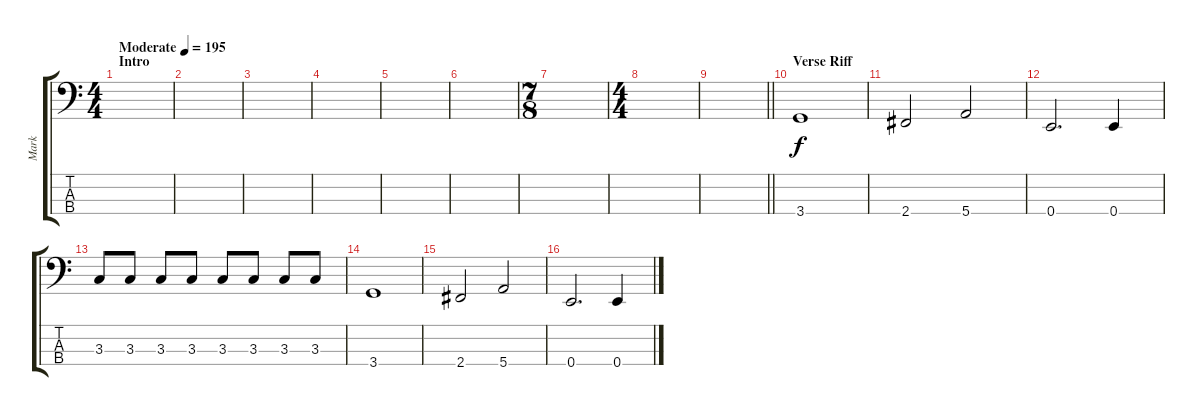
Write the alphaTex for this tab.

\track ("Mark" "Mark") {instrument electricbasspick}
\staff {score tabs}
\tuning (G2 D2 A1 E1) {hide}
\ts (4 4)
\section ("" "Intro")
\tempo (195 "Moderate")
\clef f4
\ks c
|
|
|
|
|
|
\ts (7 8)
|
\ts (4 4)
|
\barLineRight lightlight
|
\section ("" "Verse Riff")
3.4.1 |
2.4.2 5.4.2 |
0.4.2{d} 0.4.4 |
3.3.8 3.3.8 3.3.8 3.3.8 3.3.8 3.3.8 3.3.8 3.3.8 |
3.4.1 |
2.4.2 5.4.2 |
0.4.2{d} 0.4.4
